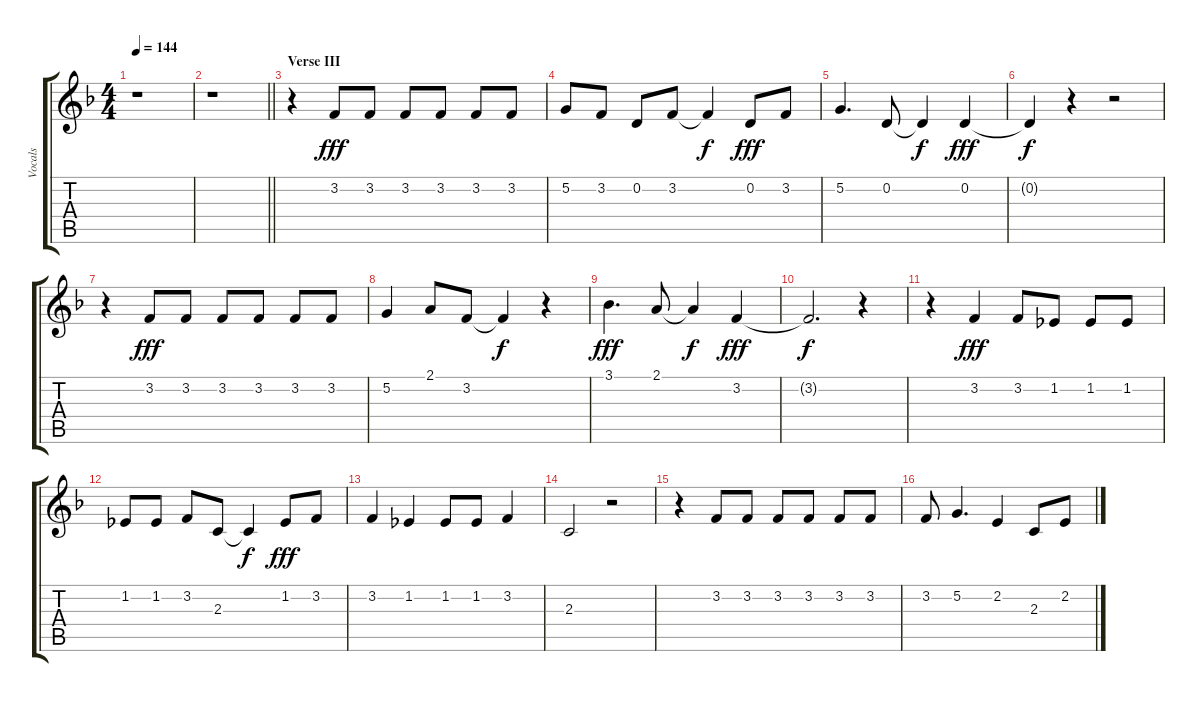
\track ("Vocals" "Vocals") {instrument lead6voice}
\staff {score tabs}
\tuning (G4 D4 Bb3 F3 C3 F2) {hide}
\ts (4 4)
\tempo 144
\clef g2
\ks f
r.1{dy f} |
\barLineRight lightlight
r.1 |
\section ("" "Verse III")
r.4 3.2.8{dy fff} 3.2.8 3.2.8 3.2.8 3.2.8 3.2.8 |
5.2.8 3.2.8 0.2.8 3.2.8 3.2{t}.4{dy f} 0.2.8{dy fff} 3.2.8 |
5.2.4{d} 0.2.8 0.2{t}.4{dy f} 0.2.4{dy fff} |
0.2{t}.4{dy f} r.4 r.2 |
r.4 3.2.8{dy fff} 3.2.8 3.2.8 3.2.8 3.2.8 3.2.8 |
5.2.4 2.1.8 3.2.8 3.2{t}.4{dy f} r.4 |
3.1.4{d dy fff} 2.1.8 2.1{t}.4{dy f} 3.2.4{dy fff} |
3.2{t}.2{d dy f} r.4 |
r.4 3.2.4{dy fff} 3.2.8 1.2.8 1.2.8 1.2.8 |
1.2.8 1.2.8 3.2.8 2.3.8 2.3{t}.4{dy f} 1.2.8{dy fff} 3.2.8 |
3.2.4 1.2.4 1.2.8 1.2.8 3.2.4 |
2.3.2 r.2 |
r.4 3.2.8 3.2.8 3.2.8 3.2.8 3.2.8 3.2.8 |
3.2.8 5.2.4{d} 2.2.4 2.3.8 2.2.8
